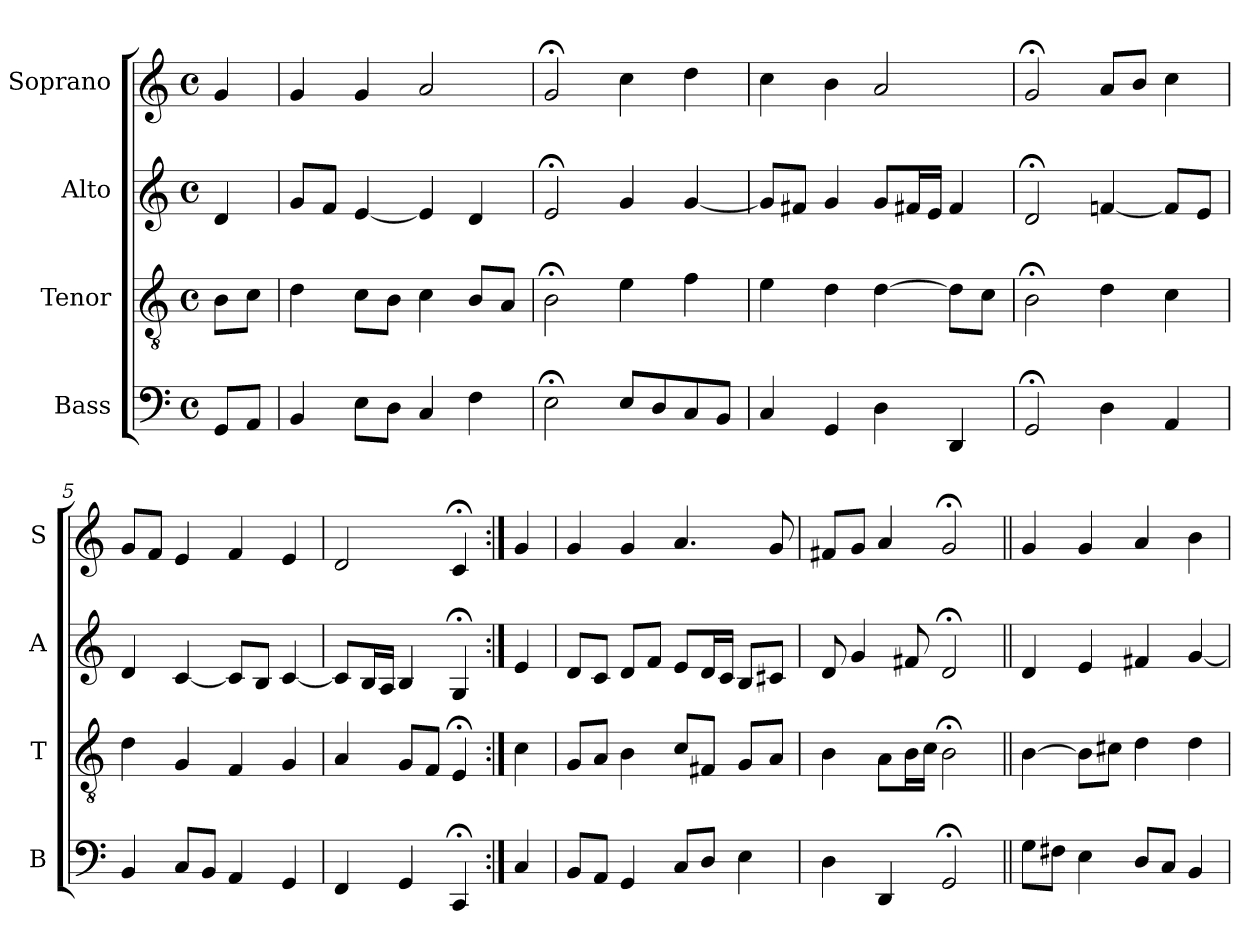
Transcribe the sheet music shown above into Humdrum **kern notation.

**kern	**kern	**kern	**kern
*part4	*part3	*part2	*part1
*staff4	*staff3	*staff2	*staff1
*I"Bass	*I"Tenor	*I"Alto	*I"Soprano
*I'B	*I'T	*I'A	*I'S
*clefF4	*clefGv2	*clefG2	*clefG2
*k[]	*k[]	*k[]	*k[]
*G:mix	*G:mix	*G:mix	*G:mix
*M4/4	*M4/4	*M4/4	*M4/4
*met(c)	*met(c)	*met(c)	*met(c)
*MM100	*MM100	*MM100	*MM100
=	=	=	=
8GGL	8BL	4d	4g
8AAJ	8cJ	.	.
=1	=1	=1	=1
4BB	4d	8gL	4g
.	.	8fJ	.
8EL	8cL	[4e	4g
8DJ	8BJ	.	.
4C	4c	4e]	2a
4F	8BL	4d	.
.	8AJ	.	.
=2	=2	=2	=2
2E;<	2B;<	2e;<	2g;<
8EL	4e	4g	4cc
8D	.	.	.
8C	4f	[4g	4dd
8BBJ	.	.	.
=3	=3	=3	=3
4C	4e	8gL]	4cc
.	.	8f#XJ	.
4GG	4d	4g	4b
4D	[4d	8gL	2a
.	.	16f#XL	.
.	.	16eJJ	.
4DD	8dL]	4f#	.
.	8cJ	.	.
=4	=4	=4	=4
2GG;<	2B;<	2d;<	2g;<
4D	4d	[4fn	8aL
.	.	.	8bJ
4AA	4c	8fL]	4cc
.	.	8eJ	.
=5	=5	=5	=5
4BB	4d	4d	8gL
.	.	.	8fJ
8CL	4G	[4c	4e
8BBJ	.	.	.
4AA	4F	8cL]	4f
.	.	8BJ	.
4GG	4G	[4c	4e
=6	=6	=6	=6
4FF	4A	8cL]	2d
.	.	16BL	.
.	.	16AJJ	.
4GG	8GL	4B	.
.	8FJ	.	.
4CC;<	4E;<	4G;<	4c;<
=:|!	=:|!	=:|!	=:|!
4C	4c	4e	4g
=7	=7	=7	=7
8BBL	8GL	8dL	4g
8AAJ	8AJ	8cJ	.
4GG	4B	8dL	4g
.	.	8fJ	.
8CL	8cL	8eL	4.a
8DJ	8F#XJ	16dL	.
.	.	16cJJ	.
4E	8GL	8BL	.
.	8AJ	8c#XJ	8g
=8	=8	=8	=8
4D	4B	8di	8f#XiL
.	.	4gi	8giJ
4DD	8AL	.	4a
.	16BL	8f#X	.
.	16cJJ	.	.
2GG;<	2B;<	2d;<	2g;<
=9||	=9||	=9||	=9||
8GL	[4B	4d	4g
8F#XJ	.	.	.
4E	8BL]	4e	4g
.	8c#XJ	.	.
8DL	4d	4f#X	4a
8CJ	.	.	.
4BB	4d	[4g	4b
=	=	=	=
*-	*-	*-	*-
